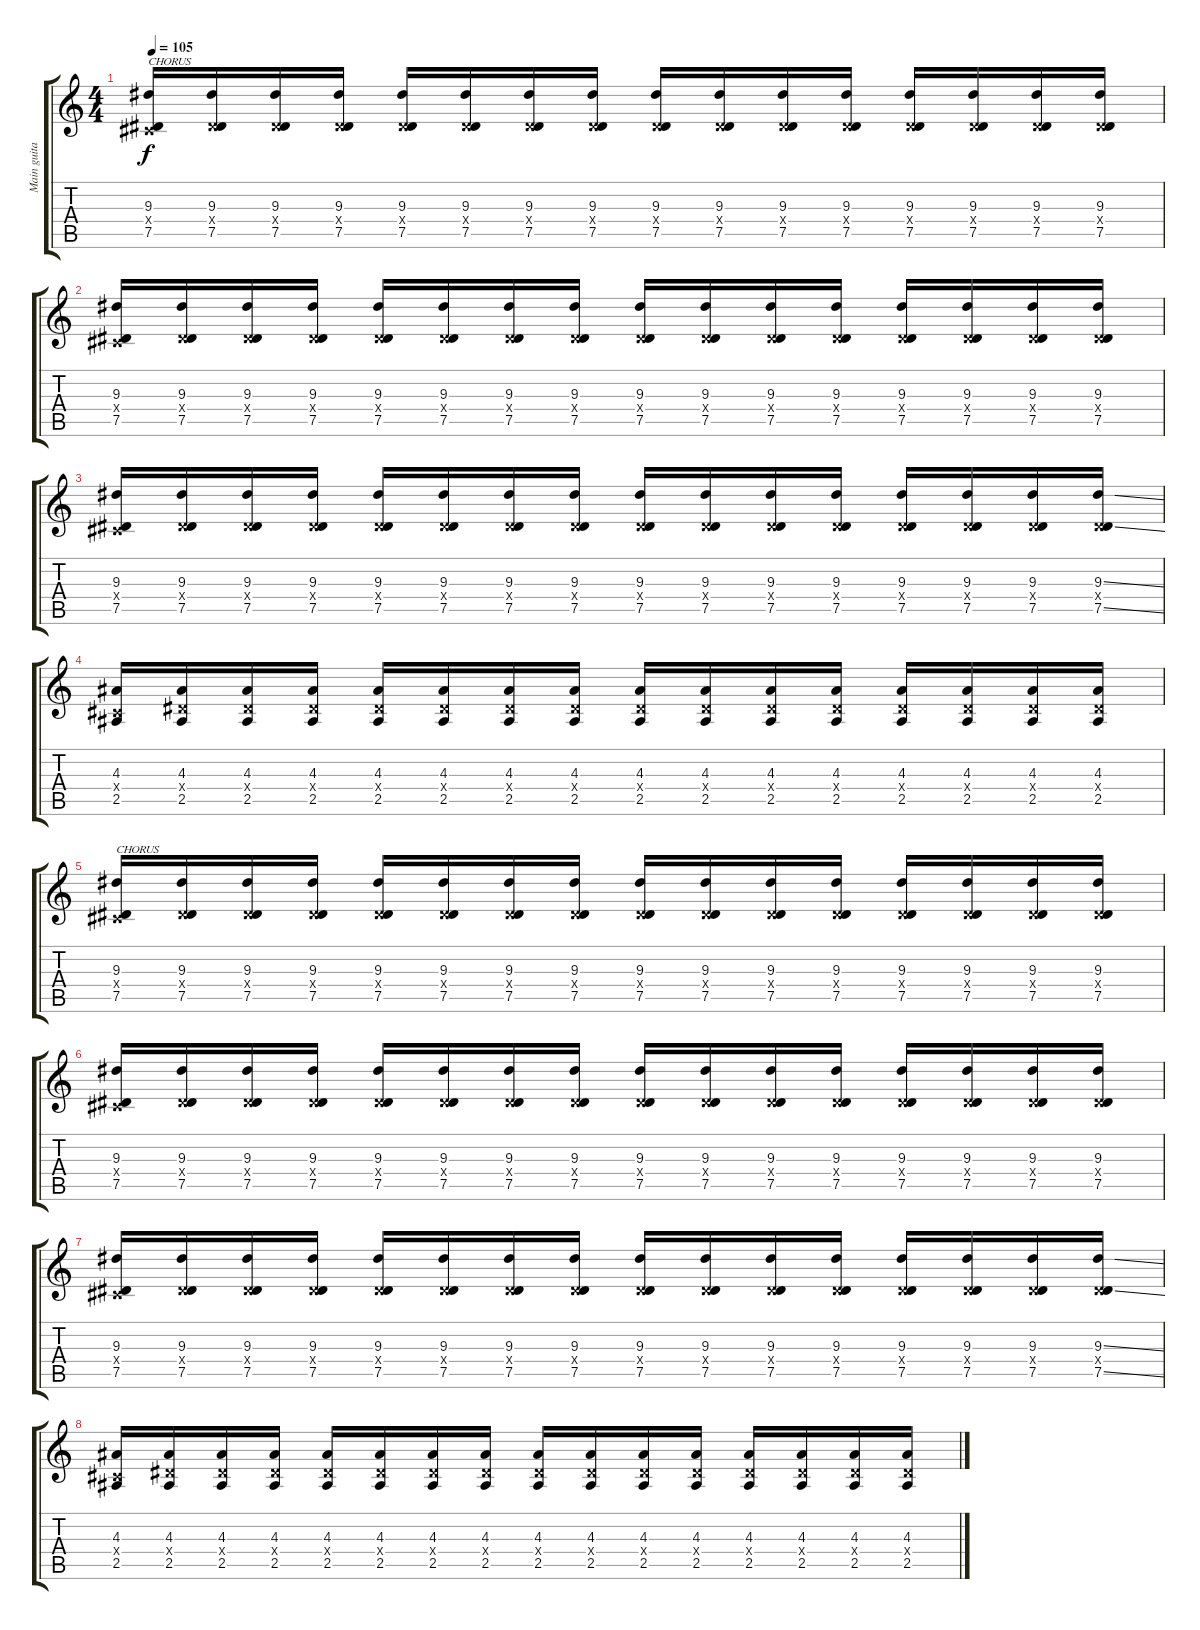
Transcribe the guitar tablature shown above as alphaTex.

\track ("Main guitar (Brad Delson)" "Main guita") {instrument distortionguitar}
\staff {score tabs}
\tuning (Eb4 Bb3 Gb3 Db3 Ab2 Db2) {hide}
\ts (4 4)
\tempo 105
\clef g2
\ks c
(9.3 0.4{x} 7.5).16{txt "CHORUS" dy f volume 16 instrument distortionguitar} (9.3 2.4{x} 7.5).16 (9.3 2.4{x} 7.5).16 (9.3 2.4{x} 7.5).16 (9.3 2.4{x} 7.5).16 (9.3 2.4{x} 7.5).16 (9.3 2.4{x} 7.5).16 (9.3 2.4{x} 7.5).16 (9.3 2.4{x} 7.5).16 (9.3 2.4{x} 7.5).16 (9.3 2.4{x} 7.5).16 (9.3 2.4{x} 7.5).16 (9.3 2.4{x} 7.5).16 (9.3 2.4{x} 7.5).16 (9.3 2.4{x} 7.5).16 (9.3 2.4{x} 7.5).16 |
(9.3 0.4{x} 7.5).16{volume 16 instrument distortionguitar} (9.3 2.4{x} 7.5).16 (9.3 2.4{x} 7.5).16 (9.3 2.4{x} 7.5).16 (9.3 2.4{x} 7.5).16 (9.3 2.4{x} 7.5).16 (9.3 2.4{x} 7.5).16 (9.3 2.4{x} 7.5).16 (9.3 2.4{x} 7.5).16 (9.3 2.4{x} 7.5).16 (9.3 2.4{x} 7.5).16 (9.3 2.4{x} 7.5).16 (9.3 2.4{x} 7.5).16 (9.3 2.4{x} 7.5).16 (9.3 2.4{x} 7.5).16 (9.3 2.4{x} 7.5).16 |
(9.3 0.4{x} 7.5).16{volume 16 instrument distortionguitar} (9.3 2.4{x} 7.5).16 (9.3 2.4{x} 7.5).16 (9.3 2.4{x} 7.5).16 (9.3 2.4{x} 7.5).16 (9.3 2.4{x} 7.5).16 (9.3 2.4{x} 7.5).16 (9.3 2.4{x} 7.5).16 (9.3 2.4{x} 7.5).16 (9.3 2.4{x} 7.5).16 (9.3 2.4{x} 7.5).16 (9.3 2.4{x} 7.5).16 (9.3 2.4{x} 7.5).16 (9.3 2.4{x} 7.5).16 (9.3 2.4{x} 7.5).16 (9.3{ss} 2.4{x} 7.5{ss}).16 |
(4.3 0.4{x} 2.5).16{volume 16 instrument distortionguitar} (4.3 2.4{x} 2.5).16 (4.3 2.4{x} 2.5).16 (4.3 2.4{x} 2.5).16 (4.3 2.4{x} 2.5).16 (4.3 2.4{x} 2.5).16 (4.3 2.4{x} 2.5).16 (4.3 2.4{x} 2.5).16 (4.3 2.4{x} 2.5).16 (4.3 2.4{x} 2.5).16 (4.3 2.4{x} 2.5).16 (4.3 2.4{x} 2.5).16 (4.3 2.4{x} 2.5).16 (4.3 2.4{x} 2.5).16 (4.3 2.4{x} 2.5).16 (4.3 2.4{x} 2.5).16 |
(9.3 0.4{x} 7.5).16{txt "CHORUS" volume 16 instrument distortionguitar} (9.3 2.4{x} 7.5).16 (9.3 2.4{x} 7.5).16 (9.3 2.4{x} 7.5).16 (9.3 2.4{x} 7.5).16 (9.3 2.4{x} 7.5).16 (9.3 2.4{x} 7.5).16 (9.3 2.4{x} 7.5).16 (9.3 2.4{x} 7.5).16 (9.3 2.4{x} 7.5).16 (9.3 2.4{x} 7.5).16 (9.3 2.4{x} 7.5).16 (9.3 2.4{x} 7.5).16 (9.3 2.4{x} 7.5).16 (9.3 2.4{x} 7.5).16 (9.3 2.4{x} 7.5).16 |
(9.3 0.4{x} 7.5).16{volume 16 instrument distortionguitar} (9.3 2.4{x} 7.5).16 (9.3 2.4{x} 7.5).16 (9.3 2.4{x} 7.5).16 (9.3 2.4{x} 7.5).16 (9.3 2.4{x} 7.5).16 (9.3 2.4{x} 7.5).16 (9.3 2.4{x} 7.5).16 (9.3 2.4{x} 7.5).16 (9.3 2.4{x} 7.5).16 (9.3 2.4{x} 7.5).16 (9.3 2.4{x} 7.5).16 (9.3 2.4{x} 7.5).16 (9.3 2.4{x} 7.5).16 (9.3 2.4{x} 7.5).16 (9.3 2.4{x} 7.5).16 |
(9.3 0.4{x} 7.5).16{volume 16 instrument distortionguitar} (9.3 2.4{x} 7.5).16 (9.3 2.4{x} 7.5).16 (9.3 2.4{x} 7.5).16 (9.3 2.4{x} 7.5).16 (9.3 2.4{x} 7.5).16 (9.3 2.4{x} 7.5).16 (9.3 2.4{x} 7.5).16 (9.3 2.4{x} 7.5).16 (9.3 2.4{x} 7.5).16 (9.3 2.4{x} 7.5).16 (9.3 2.4{x} 7.5).16 (9.3 2.4{x} 7.5).16 (9.3 2.4{x} 7.5).16 (9.3 2.4{x} 7.5).16 (9.3{ss} 2.4{x} 7.5{ss}).16 |
(4.3 0.4{x} 2.5).16{volume 16 instrument distortionguitar} (4.3 2.4{x} 2.5).16 (4.3 2.4{x} 2.5).16 (4.3 2.4{x} 2.5).16 (4.3 2.4{x} 2.5).16 (4.3 2.4{x} 2.5).16 (4.3 2.4{x} 2.5).16 (4.3 2.4{x} 2.5).16 (4.3 2.4{x} 2.5).16 (4.3 2.4{x} 2.5).16 (4.3 2.4{x} 2.5).16 (4.3 2.4{x} 2.5).16 (4.3 2.4{x} 2.5).16 (4.3 2.4{x} 2.5).16 (4.3 2.4{x} 2.5).16 (4.3 2.4{x} 2.5).16
